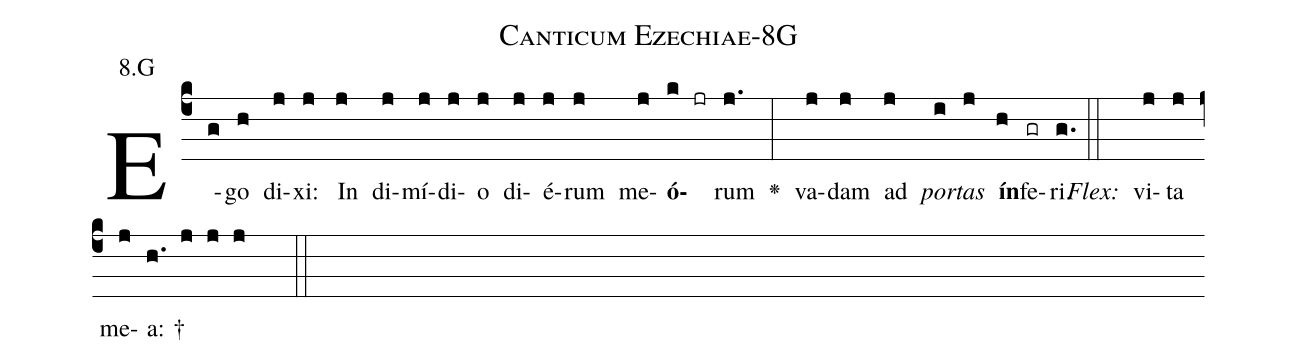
name: Canticum Ezechiae-8G;
annotation: 8.G;
%%
(c4)E(g)go(h) di(j)xi:(j) In(j) di(j)mí(j)di(j)o(j) di(j)é(j)rum(j) me(j)<b>ó</b>(k jr)rum(j.) <v>\greheightstar</v>(:) va(j)dam(j) ad(j) <i>por</i>(i)<i>tas</i>(j) <b>ín</b>(h)fe(gr)ri.(g.) (::)
<i>Flex:</i>()  vi(j)ta(j) me(j)a: †(h. j j j  ::)

%E(j) u(j) o(i) u(j) a(h) e.(g.) (::)
